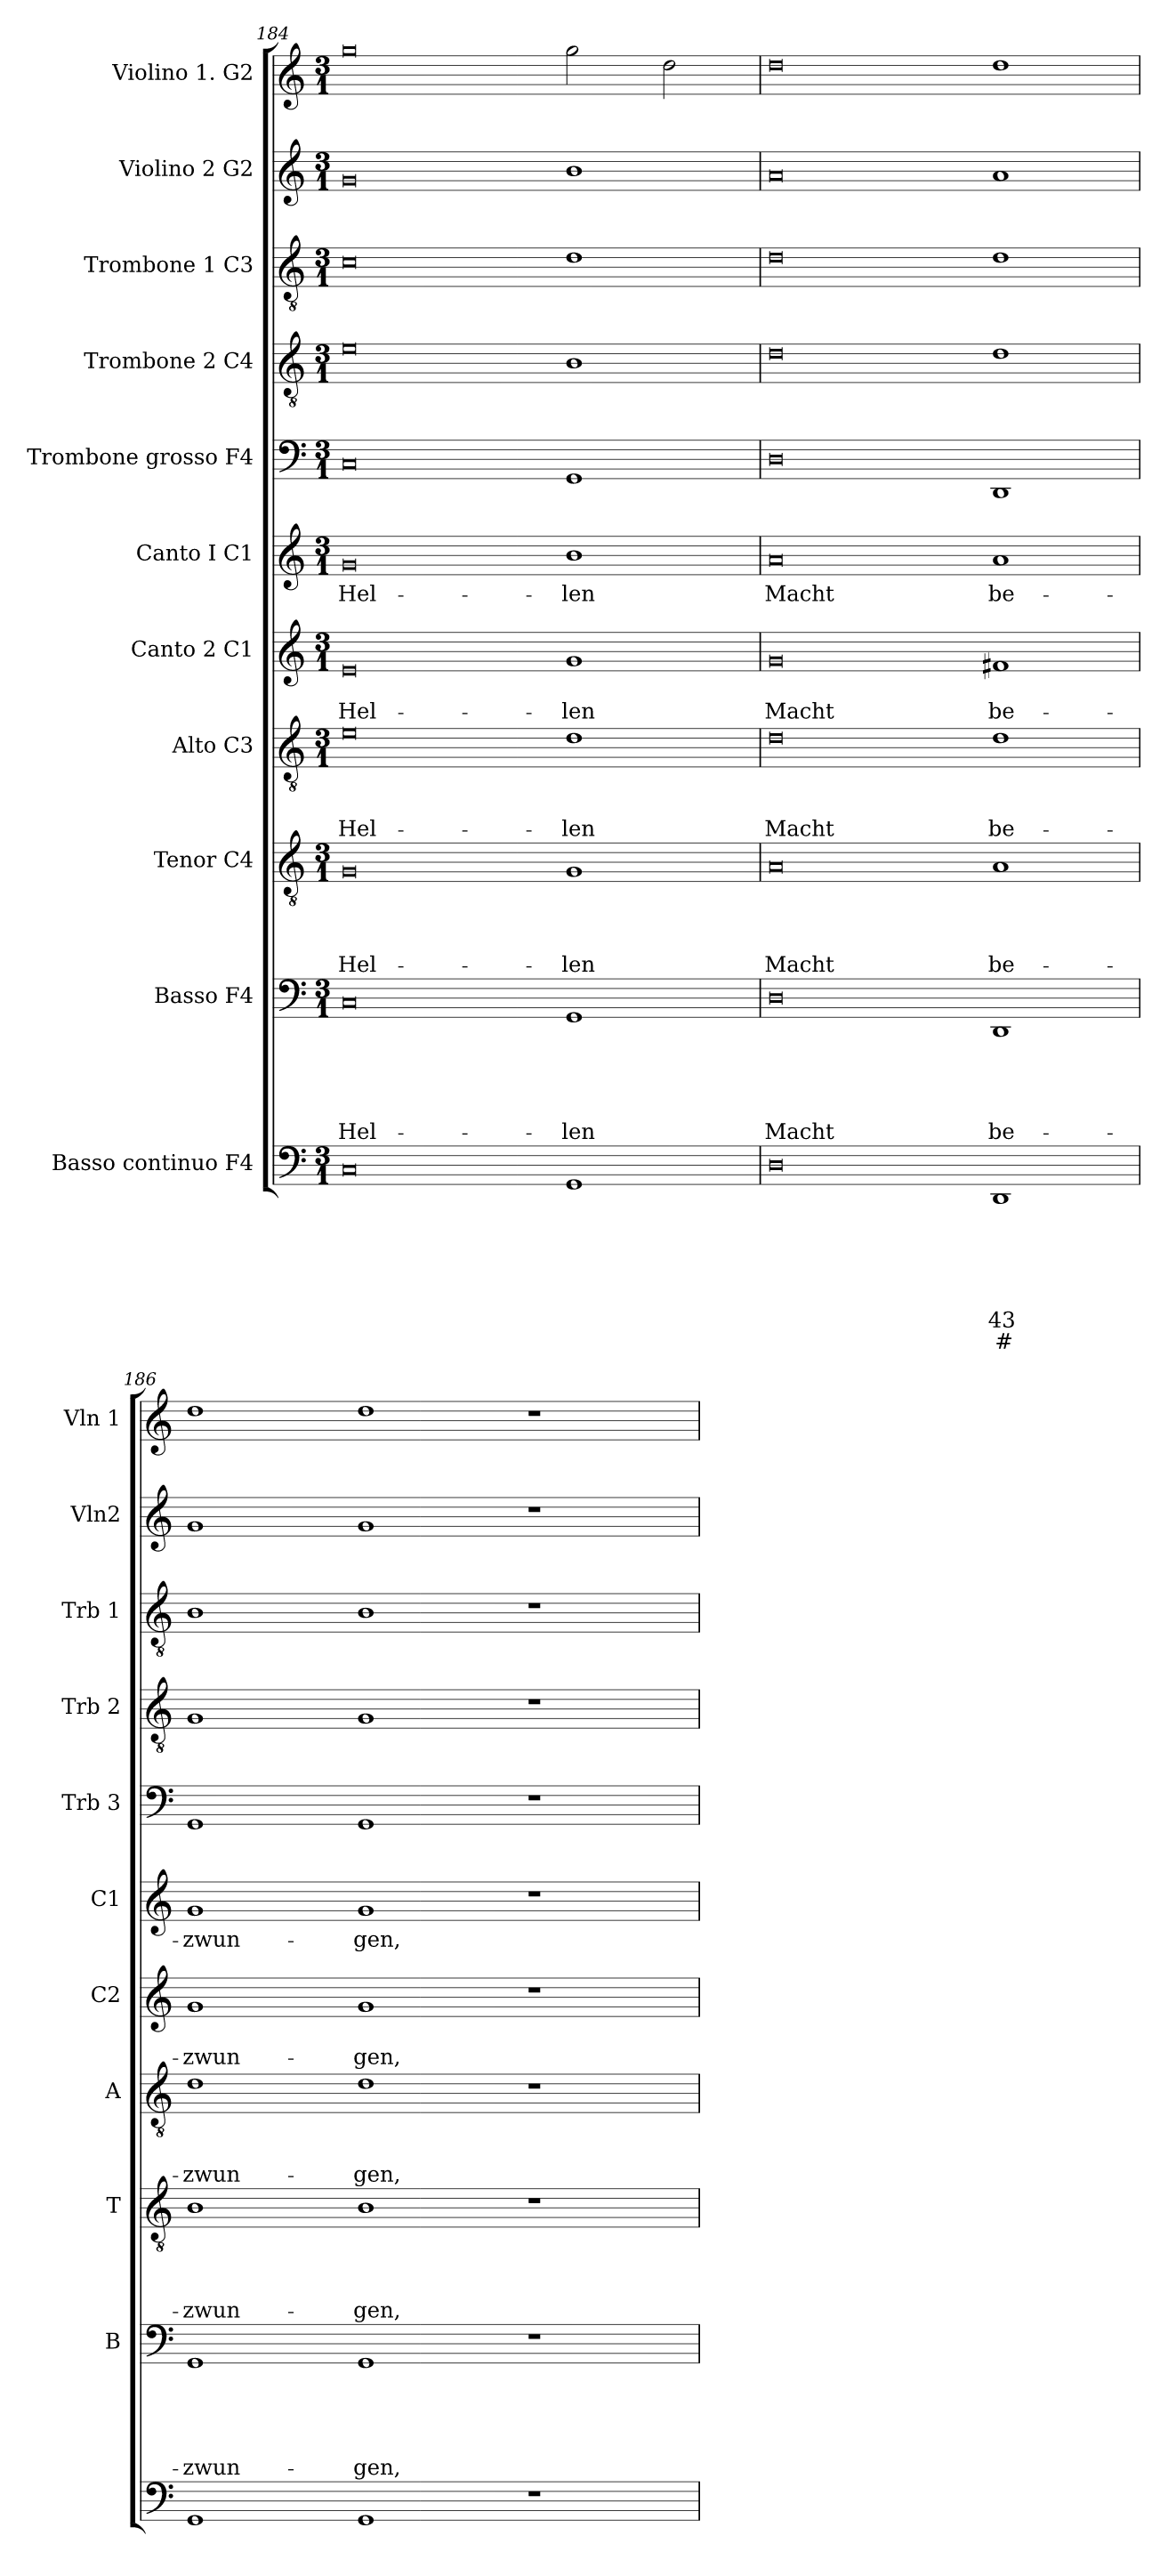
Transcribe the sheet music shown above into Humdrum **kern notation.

**kern	**text	**text	**text	**text	**text	**text	**text	**kern	**text	**text	**text	**text	**text	**kern	**text	**text	**text	**text	**kern	**text	**text	**text	**kern	**text	**text	**kern	**text	**kern	**kern	**kern	**kern	**kern
*part11	*part11	*part11	*part11	*part11	*part11	*part11	*part11	*part10	*part10	*part10	*part10	*part10	*part10	*part9	*part9	*part9	*part9	*part9	*part8	*part8	*part8	*part8	*part7	*part7	*part7	*part6	*part6	*part5	*part4	*part3	*part2	*part1
*staff11	*staff11	*staff11	*staff11	*staff11	*staff11	*staff11	*staff11	*staff10	*staff10	*staff10	*staff10	*staff10	*staff10	*staff9	*staff9	*staff9	*staff9	*staff9	*staff8	*staff8	*staff8	*staff8	*staff7	*staff7	*staff7	*staff6	*staff6	*staff5	*staff4	*staff3	*staff2	*staff1
*I"Basso continuo F4	*	*	*	*	*	*	*	*I"Basso F4	*	*	*	*	*	*I"Tenor C4	*	*	*	*	*I"Alto C3	*	*	*	*I"Canto 2 C1	*	*	*I"Canto I C1	*	*I"Trombone grosso F4	*I"Trombone 2 C4	*I"Trombone 1 C3	*I"Violino 2 G2	*I"Violino 1. G2
*	*	*	*	*	*	*	*	*I'B	*	*	*	*	*	*I'T	*	*	*	*	*I'A	*	*	*	*I'C2	*	*	*I'C1	*	*I'Trb 3	*I'Trb 2	*I'Trb 1	*I'Vln2	*I'Vln 1
*clefF4	*	*	*	*	*	*	*	*clefF4	*	*	*	*	*	*clefGv2	*	*	*	*	*clefGv2	*	*	*	*clefG2	*	*	*clefG2	*	*clefF4	*clefGv2	*clefGv2	*clefG2	*clefG2
*k[]	*	*	*	*	*	*	*	*k[]	*	*	*	*	*	*k[]	*	*	*	*	*k[]	*	*	*	*k[]	*	*	*k[]	*	*k[]	*k[]	*k[]	*k[]	*k[]
*C:	*	*	*	*	*	*	*	*C:	*	*	*	*	*	*C:	*	*	*	*	*C:	*	*	*	*C:	*	*	*C:	*	*C:	*C:	*C:	*C:	*C:
*M3/1	*	*	*	*	*	*	*	*M3/1	*	*	*	*	*	*M3/1	*	*	*	*	*M3/1	*	*	*	*M3/1	*	*	*M3/1	*	*M3/1	*M3/1	*M3/1	*M3/1	*M3/1
=184	=184	=184	=184	=184	=184	=184	=184	=184	=184	=184	=184	=184	=184	=184	=184	=184	=184	=184	=184	=184	=184	=184	=184	=184	=184	=184	=184	=184	=184	=184	=184	=184
!	!	!	!	!	!	!	!	!	!	!	!	!	!LO:LY:b	!	!	!	!	!LO:LY:b	!	!	!	!LO:LY:b	!	!	!LO:LY:b	!	!LO:LY:b	!	!	!	!	!
0C	.	.	.	.	.	.	.	0C	.	.	.	.	Hel-	0G	.	.	.	Hel-	0e	.	.	Hel-	0e	.	Hel-	0g	Hel-	0C	0e	0c	0g	0gg
!	!	!	!	!	!	!	!	!	!	!	!	!	!LO:LY:b	!	!	!	!	!LO:LY:b	!	!	!	!LO:LY:b	!	!	!LO:LY:b	!	!LO:LY:b	!	!	!	!	!
1GG	.	.	.	.	.	.	.	1GG	.	.	.	.	-len	1G	.	.	.	-len	1d	.	.	-len	1g	.	-len	1b	-len	1GG	1B	1d	1b	2gg\
.	.	.	.	.	.	.	.	.	.	.	.	.	.	.	.	.	.	.	.	.	.	.	.	.	.	.	.	.	.	.	.	2dd\
=185	=185	=185	=185	=185	=185	=185	=185	=185	=185	=185	=185	=185	=185	=185	=185	=185	=185	=185	=185	=185	=185	=185	=185	=185	=185	=185	=185	=185	=185	=185	=185	=185
!	!	!	!	!	!	!	!	!	!	!	!	!	!LO:LY:b	!	!	!	!	!LO:LY:b	!	!	!	!LO:LY:b	!	!	!LO:LY:b	!	!LO:LY:b	!	!	!	!	!
0D	.	.	.	.	.	.	.	0D	.	.	.	.	Macht	0A	.	.	.	Macht	0d	.	.	Macht	0g	.	Macht	0a	Macht	0D	0d	0d	0a	0dd
!	!	!	!	!	!	!LO:LY:b	!LO:LY:b	!	!	!	!	!	!LO:LY:b	!	!	!	!	!LO:LY:b	!	!	!	!LO:LY:b	!	!	!LO:LY:b	!	!LO:LY:b	!	!	!	!	!
1DD	.	.	.	.	.	43	#	1DD	.	.	.	.	be-	1A	.	.	.	be-	1d	.	.	be-	1f#X	.	be-	1a	be-	1DD	1d	1d	1a	1dd
=186	=186	=186	=186	=186	=186	=186	=186	=186	=186	=186	=186	=186	=186	=186	=186	=186	=186	=186	=186	=186	=186	=186	=186	=186	=186	=186	=186	=186	=186	=186	=186	=186
!	!	!	!	!	!	!	!	!	!	!	!	!	!LO:LY:b	!	!	!	!	!LO:LY:b	!	!	!	!LO:LY:b	!	!	!LO:LY:b	!	!LO:LY:b	!	!	!	!	!
1GG	.	.	.	.	.	.	.	1GG	.	.	.	.	-zwun-	1B	.	.	.	-zwun-	1d	.	.	-zwun-	1g	.	-zwun-	1g	-zwun-	1GG	1G	1B	1g	1dd
!	!	!	!	!	!	!	!	!	!	!	!	!	!LO:LY:b	!	!	!	!	!LO:LY:b	!	!	!	!LO:LY:b	!	!	!LO:LY:b	!	!LO:LY:b	!	!	!	!	!
1GG	.	.	.	.	.	.	.	1GG	.	.	.	.	-gen,	1B	.	.	.	-gen,	1d	.	.	-gen,	1g	.	-gen,	1g	-gen,	1GG	1G	1B	1g	1dd
1r	.	.	.	.	.	.	.	1r	.	.	.	.	.	1r	.	.	.	.	1r	.	.	.	1r	.	.	1r	.	1r	1r	1r	1r	1r
=	=	=	=	=	=	=	=	=	=	=	=	=	=	=	=	=	=	=	=	=	=	=	=	=	=	=	=	=	=	=	=	=
*-	*-	*-	*-	*-	*-	*-	*-	*-	*-	*-	*-	*-	*-	*-	*-	*-	*-	*-	*-	*-	*-	*-	*-	*-	*-	*-	*-	*-	*-	*-	*-	*-
